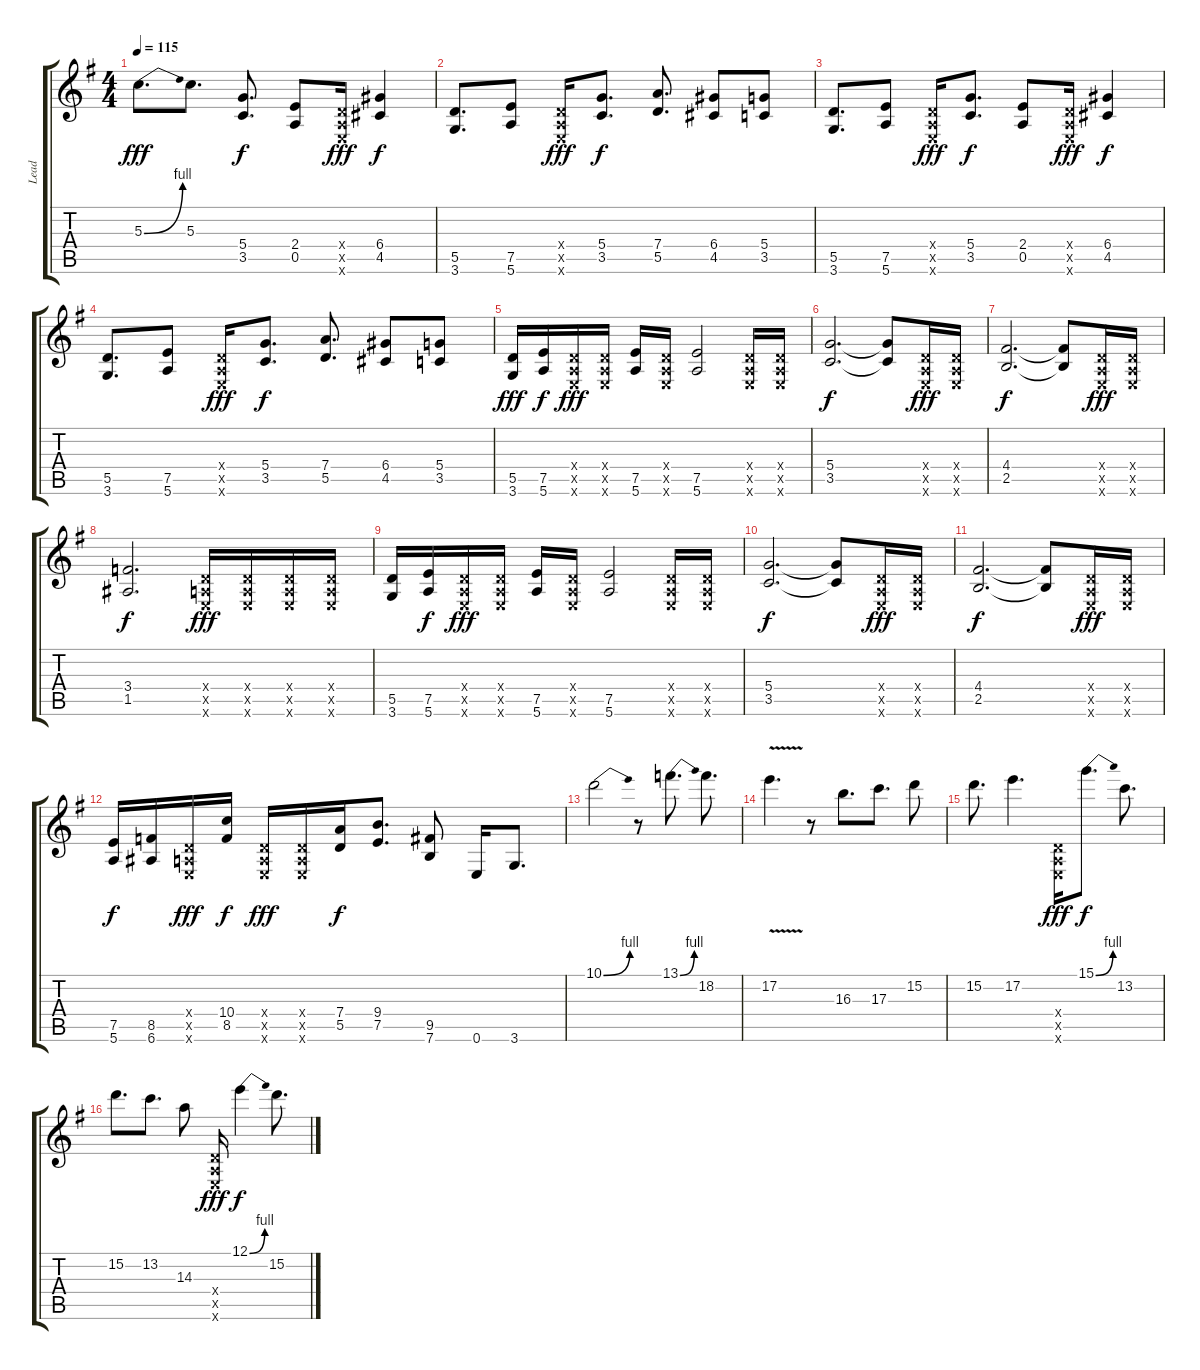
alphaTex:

\track ("Lead" "Lead") {instrument distortionguitar}
\staff {score tabs}
\tuning (E4 B3 G3 D3 A2 E2) {hide}
\ts (4 4)
\tempo 115
\clef g2
\ks g
5.3{be (bend 0 0 60 4)}.8{d dy fff} 5.3.8{d} (5.4 3.5).8{d dy f balance 16} (2.4 0.5).8 (0.4{x} 0.5{x} 0.6{x}).16{dy fff} (6.4 4.5).4{dy f} |
(5.5 3.6).8{d} (7.5 5.6).8 (0.4{x} 0.5{x} 0.6{x}).16{dy fff} (5.4 3.5).8{d dy f} (7.4 5.5).8{d} (6.4 4.5).8 (5.4 3.5).8 |
(5.5 3.6).8{d} (7.5 5.6).8 (0.4{x} 0.5{x} 0.6{x}).16{dy fff} (5.4 3.5).8{d dy f} (2.4 0.5).8 (0.4{x} 0.5{x} 0.6{x}).16{dy fff} (6.4 4.5).4{dy f} |
(5.5 3.6).8{d} (7.5 5.6).8 (0.4{x} 0.5{x} 0.6{x}).16{dy fff} (5.4 3.5).8{d dy f} (7.4 5.5).8{d} (6.4 4.5).8 (5.4 3.5).8 |
(5.5 3.6).16{dy fff} (7.5 5.6).16{dy f} (0.4{x} 0.5{x} 0.6{x}).16{dy fff} (0.4{x} 0.5{x} 0.6{x}).16 (7.5 5.6).16 (0.4{x} 0.5{x} 0.6{x}).16 (7.5 5.6).2 (0.4{x} 0.5{x} 0.6{x}).16 (0.4{x} 0.5{x} 0.6{x}).16 |
(5.4 3.5).2{d dy f} (5.4{t} 3.5{t}).8 (0.4{x} 0.5{x} 0.6{x}).16{dy fff} (0.4{x} 0.5{x} 0.6{x}).16 |
(4.4 2.5).2{d dy f} (4.4{t} 2.5{t}).8 (0.4{x} 0.5{x} 0.6{x}).16{dy fff} (0.4{x} 0.5{x} 0.6{x}).16 |
(3.4 1.5).2{d dy f} (0.4{x} 0.5{x} 0.6{x}).16{dy fff} (0.4{x} 0.5{x} 0.6{x}).16 (0.4{x} 0.5{x} 0.6{x}).16 (0.4{x} 0.5{x} 0.6{x}).16 |
(5.5 3.6).16 (7.5 5.6).16{dy f} (0.4{x} 0.5{x} 0.6{x}).16{dy fff} (0.4{x} 0.5{x} 0.6{x}).16 (7.5 5.6).16 (0.4{x} 0.5{x} 0.6{x}).16 (7.5 5.6).2 (0.4{x} 0.5{x} 0.6{x}).16 (0.4{x} 0.5{x} 0.6{x}).16 |
(5.4 3.5).2{d dy f} (5.4{t} 3.5{t}).8 (0.4{x} 0.5{x} 0.6{x}).16{dy fff} (0.4{x} 0.5{x} 0.6{x}).16 |
(4.4 2.5).2{d dy f} (4.4{t} 2.5{t}).8 (0.4{x} 0.5{x} 0.6{x}).16{dy fff} (0.4{x} 0.5{x} 0.6{x}).16 |
(7.5 5.6).16{dy f} (8.5 6.6).16 (0.4{x} 0.5{x} 0.6{x}).16{dy fff} (10.4 8.5).16{dy f} (0.4{x} 0.5{x} 0.6{x}).16{dy fff} (0.4{x} 0.5{x} 0.6{x}).16 (7.4 5.5).16{dy f} (9.4 7.5).8{d} (9.5 7.6).8 0.6.16 3.6.8{d} |
10.1{be (bend 0 0 60 4)}.2{balance 8} r.8 13.1{be (bend 0 0 60 4)}.8{d} 18.2.8{d} |
17.2{v}.4{d} r.8 16.3.8{d} 17.3.8{d} 15.2.8 |
15.2.8{d} 17.2.4{d} (0.4{x} 0.5{x} 0.6{x}).16{dy fff} 15.1{be (bend 0 0 60 4)}.8{d dy f} 13.2.8{d} |
15.2.8{d} 13.2.8{d} 14.3.8 (0.4{x} 0.5{x} 0.6{x}).16{dy fff} 12.1{be (bend 0 0 60 4)}.4{dy f} 15.2.8{d}
